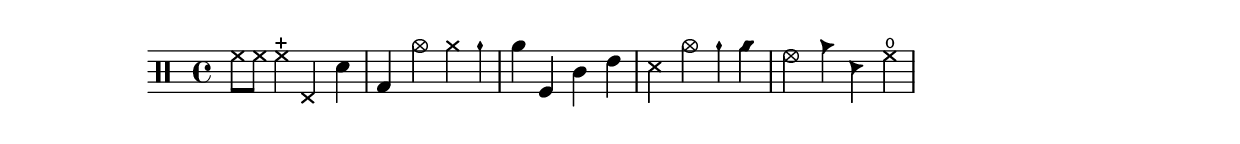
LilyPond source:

\version "2.19.55"

 \score
 {
  \new DrumStaff
  \drummode
   {
    \repeat unfold 2 {hh8} %highat
    hhc4                            %close HiHat
    hhp                              %pedalhat
    sna4                            %snare
    bd                               %bassdrum
    cymca                          %crash
    cymra                          % ride
    cymch                          % cymbale chinoise
    rb                               %cloche 
    tomfl                          %tom basse
    tomml                         %tom medium
    tommh                        %tom aigu
    ss                               %stick
    crashcymbal
    cymch 
    cyms 
    hhho 
    cb 
    hc 
    hho
   
  }
  \layout {} 
 }
